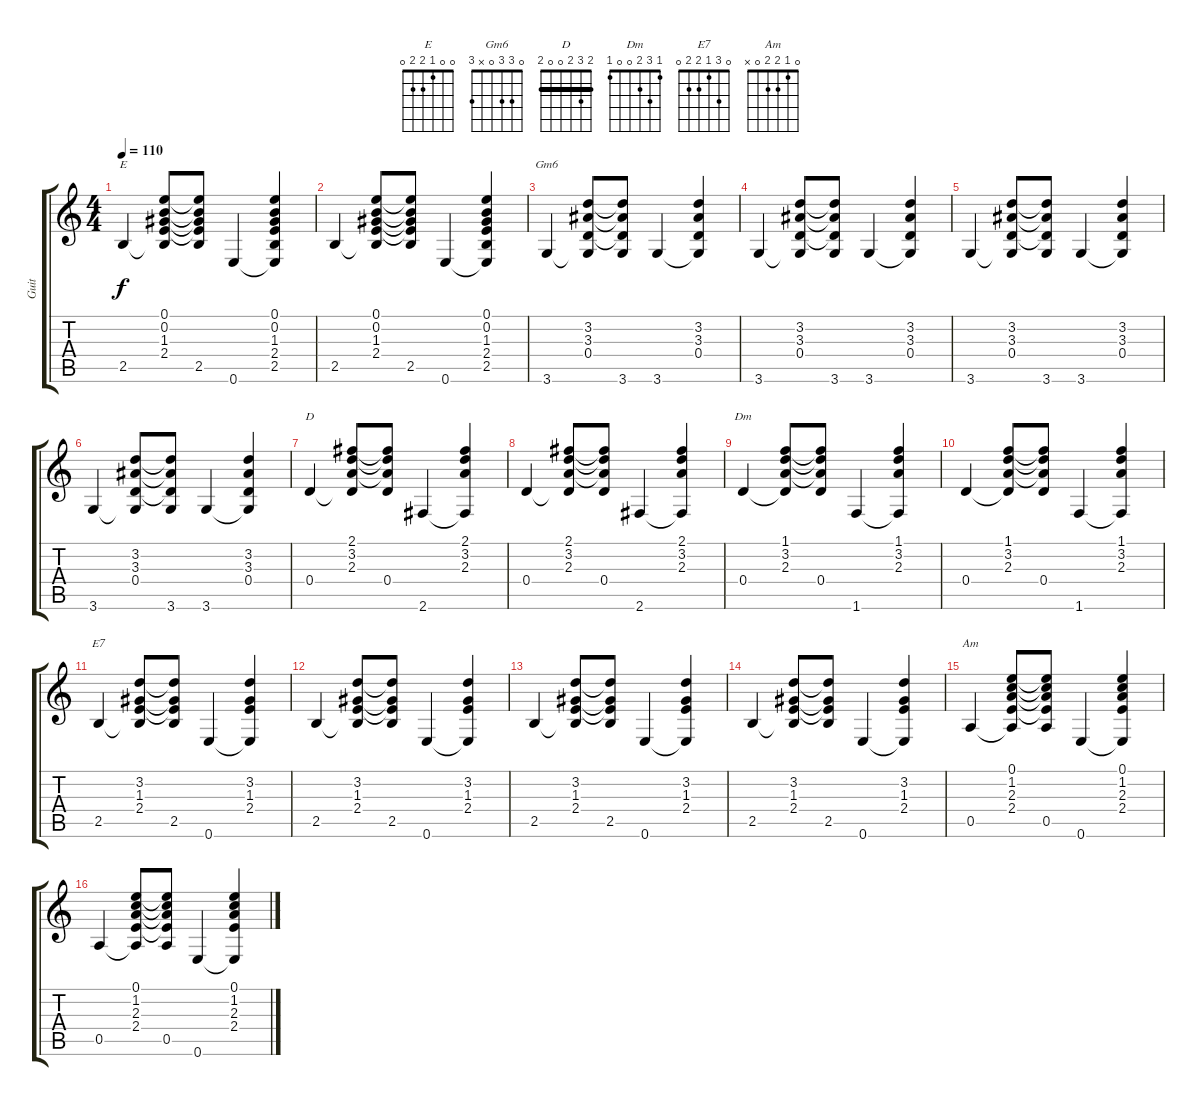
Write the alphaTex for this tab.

\track ("Guit " "Guit ") {instrument acousticguitarsteel}
\staff {score tabs}
\tuning (E4 B3 G3 D3 A2 E2) {hide}
\chord ("E" 0 0 1 2 2 0)
\chord ("Gm6" 0 3 3 0 x 3)
\chord ("D" 2 3 2 0 0 2) {barre 2}
\chord ("Dm" 1 3 2 0 0 1)
\chord ("E7" 0 3 1 2 2 0)
\chord ("Am" 0 1 2 2 0 x)
\ts (4 4)
\tempo 110
\clef g2
\ks c
2.5.4{ch "E" dy f} (0.1 0.2 1.3 2.4 2.5{t}).8 (0.1{t} 0.2{t} 1.3{t} 2.4{t} 2.5).8 0.6.4 (0.1 0.2 1.3 2.4 2.5 0.6{t}).4 |
2.5.4 (0.1 0.2 1.3 2.4 2.5{t}).8 (0.1{t} 0.2{t} 1.3{t} 2.4{t} 2.5).8 0.6.4 (0.1 0.2 1.3 2.4 2.5 0.6{t}).4 |
3.6.4{ch "Gm6"} (3.2 3.3 0.4 3.6{t}).8 (3.2{t} 3.3{t} 0.4{t} 3.6).8 3.6.4 (3.2 3.3 0.4 3.6{t}).4 |
3.6.4 (3.2 3.3 0.4 3.6{t}).8 (3.2{t} 3.3{t} 0.4{t} 3.6).8 3.6.4 (3.2 3.3 0.4 3.6{t}).4 |
3.6.4 (3.2 3.3 0.4 3.6{t}).8 (3.2{t} 3.3{t} 0.4{t} 3.6).8 3.6.4 (3.2 3.3 0.4 3.6{t}).4 |
3.6.4 (3.2 3.3 0.4 3.6{t}).8 (3.2{t} 3.3{t} 0.4{t} 3.6).8 3.6.4 (3.2 3.3 0.4 3.6{t}).4 |
0.4.4{ch "D"} (2.1 3.2 2.3 0.4{t}).8 (2.1{t} 3.2{t} 2.3{t} 0.4).8 2.6.4 (2.1 3.2 2.3 2.6{t}).4 |
0.4.4 (2.1 3.2 2.3 0.4{t}).8 (2.1{t} 3.2{t} 2.3{t} 0.4).8 2.6.4 (2.1 3.2 2.3 2.6{t}).4 |
0.4.4{ch "Dm"} (1.1 3.2 2.3 0.4{t}).8 (1.1{t} 3.2{t} 2.3{t} 0.4).8 1.6.4 (1.1 3.2 2.3 1.6{t}).4 |
0.4.4 (1.1 3.2 2.3 0.4{t}).8 (1.1{t} 3.2{t} 2.3{t} 0.4).8 1.6.4 (1.1 3.2 2.3 1.6{t}).4 |
2.5.4{ch "E7"} (3.2 1.3 2.4 2.5{t}).8 (3.2{t} 1.3{t} 2.4{t} 2.5).8 0.6.4 (3.2 1.3 2.4 0.6{t}).4 |
2.5.4 (3.2 1.3 2.4 2.5{t}).8 (3.2{t} 1.3{t} 2.4{t} 2.5).8 0.6.4 (3.2 1.3 2.4 0.6{t}).4 |
2.5.4 (3.2 1.3 2.4 2.5{t}).8 (3.2{t} 1.3{t} 2.4{t} 2.5).8 0.6.4 (3.2 1.3 2.4 0.6{t}).4 |
2.5.4 (3.2 1.3 2.4 2.5{t}).8 (3.2{t} 1.3{t} 2.4{t} 2.5).8 0.6.4 (3.2 1.3 2.4 0.6{t}).4 |
0.5.4{ch "Am"} (0.1 1.2 2.3 2.4 0.5{t}).8 (0.1{t} 1.2{t} 2.3{t} 2.4{t} 0.5).8 0.6.4 (0.1 1.2 2.3 2.4 0.6{t}).4 |
0.5.4 (0.1 1.2 2.3 2.4 0.5{t}).8 (0.1{t} 1.2{t} 2.3{t} 2.4{t} 0.5).8 0.6.4 (0.1 1.2 2.3 2.4 0.6{t}).4
